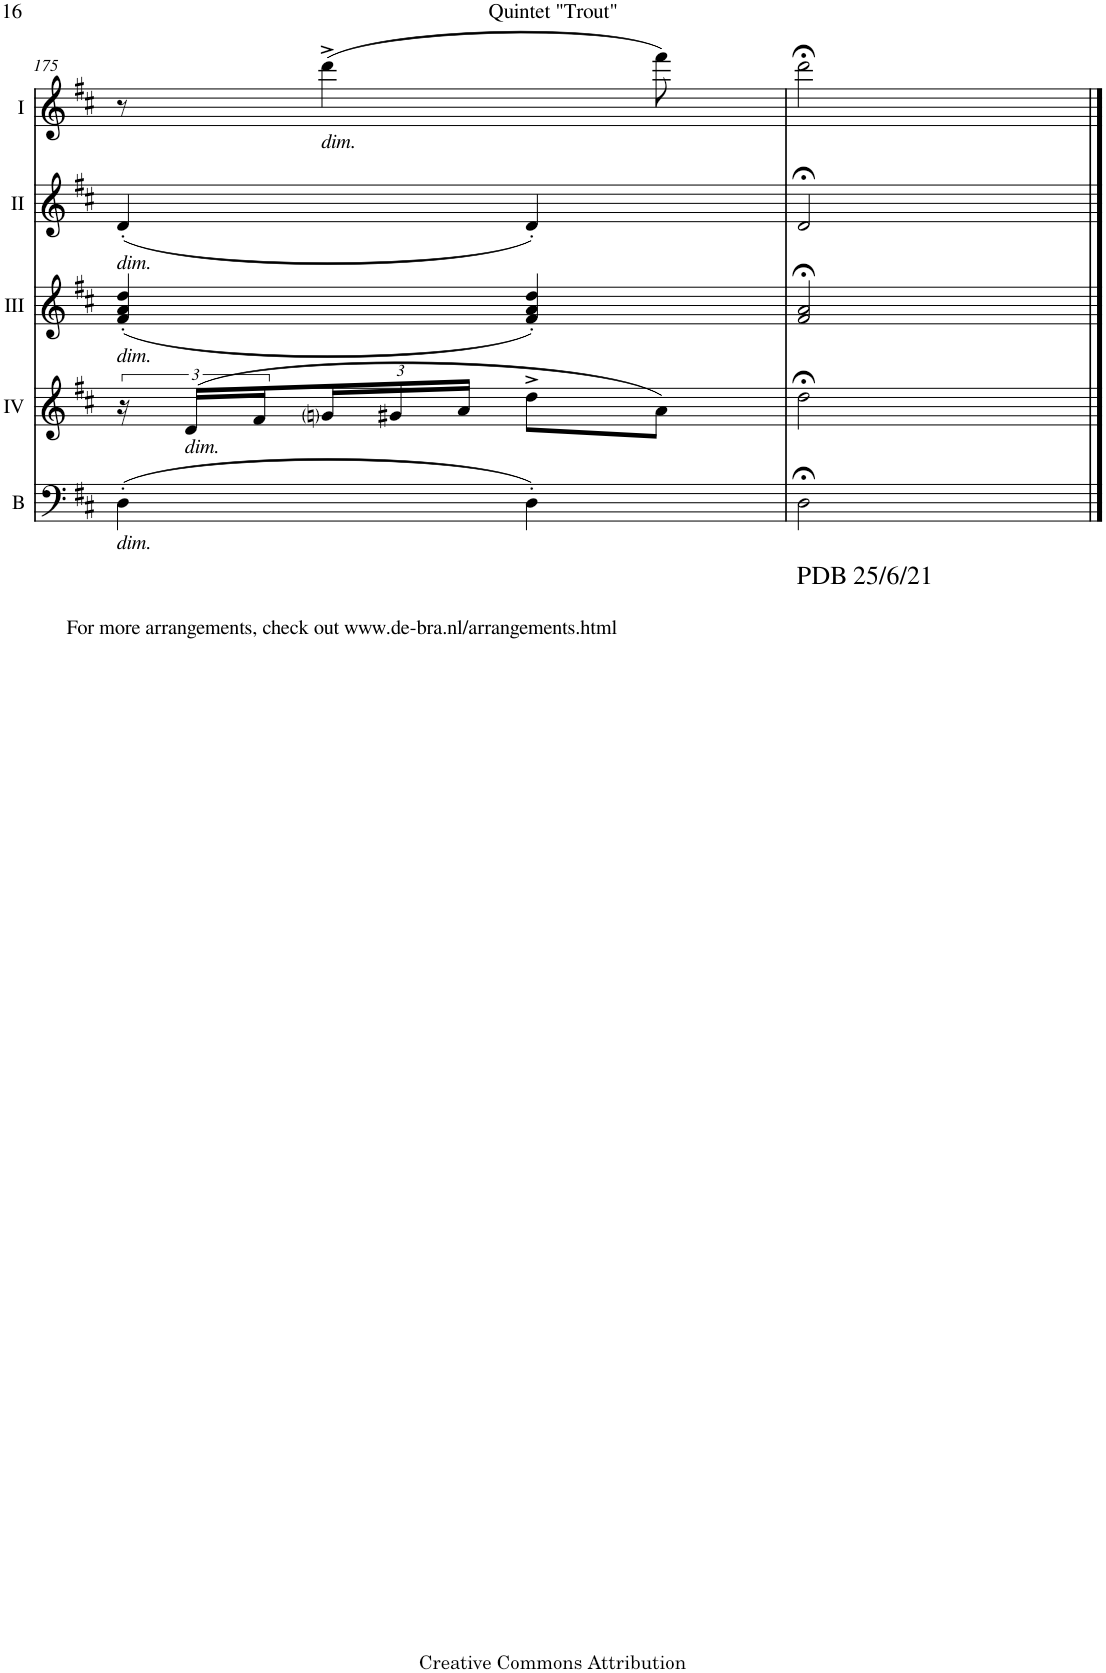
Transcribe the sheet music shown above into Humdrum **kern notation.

**kern	**kern	**kern	**kern	**kern
*part5	*part4	*part3	*part2	*part1
*staff5	*staff4	*staff3	*staff2	*staff1
*I"Bass	*I"Acc. 4	*I"Acc. 3	*I"Acc. 2	*I"Acc. 1
*I'B	*	*	*	*
!!LO:PB:g=z
*clefF4	*clefG2	*clefG2	*clefG2	*clefG2
*Trd7c12	*Trd7c12	*Trd7c12	*	*
*k[f#c#]	*k[f#c#]	*k[f#c#]	*k[f#c#]	*k[f#c#]
*M2/4	*M2/4	*M2/4	*M2/4	*M2/4
=175	=175	=175	=175	=175
!	!	!	!LO:TX:b:i:t=dim.	!
!	!	!LO:TX:b:i:t=dim.	!	!
!LO:TX:b:i:t=dim.	!	!	!	!
(4D'\	24r	(4f#/' 4a/' 4dd/'	(4d'/	8r
!	!LO:TX:b:i:t=dim.	!	!	!
.	(24d/LL	.	.	.
.	24f#/	.	.	.
*	*Xbrackettup	*	*	*
!	!	!	!	!LO:TX:b:i:t=dim.
.	24gni/	.	.	(4ddd^\
.	24g#X/	.	.	.
.	24a/JJ	.	.	.
4D'\)	8dd^\L	4f#/' 4a/' 4dd/')	4d'/)	.
.	8a\J)	.	.	8fff#\)
=176	=176	=176	=176	=176
!	!	!	!	!LO:TX:b:t=PDB 25/6/21
!	!	!	!	!LO:TX:b:t=For more arrangements, check out www.de-bra.nl/arrangements.html
2D;<\	2dd;<\	2f#/;< 2a/;<	2d;</	2ddd;<\
==	==	==	==	==
*-	*-	*-	*-	*-
